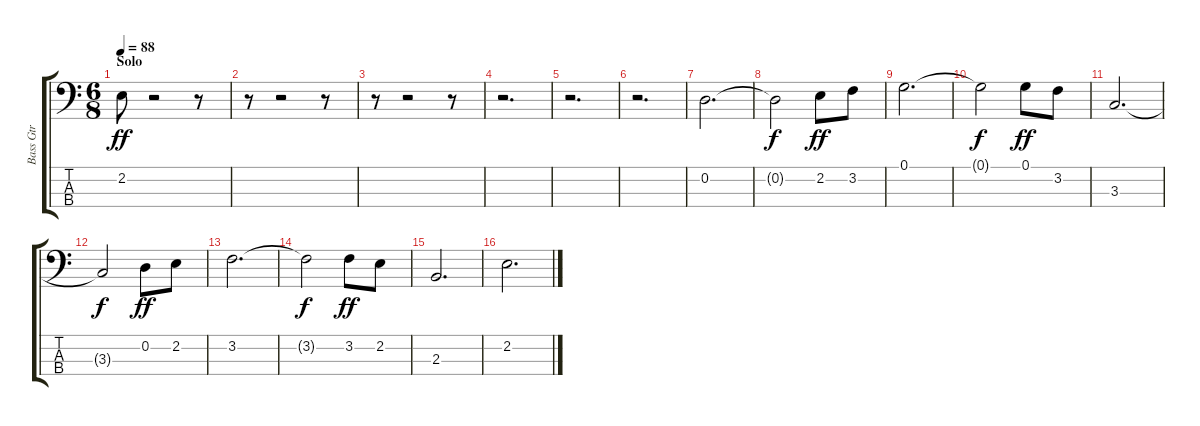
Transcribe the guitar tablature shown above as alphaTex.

\track ("Bass Gtr            " "Bass Gtr  ") {instrument electricbassfinger}
\staff {score tabs}
\tuning (G2 D2 A1 E1) {hide}
\ts (6 8)
\section ("" "Solo")
\tempo 88
\clef f4
\ks c
2.2.8{dy ff} r.2 r.8 |
r.8 r.2 r.8 |
r.8 r.2 r.8 |
r.2{d} |
r.2{d} |
r.2{d} |
0.2.2{d} |
0.2{t}.2{dy f} 2.2.8{dy ff} 3.2.8 |
0.1.2{d} |
0.1{t}.2{dy f} 0.1.8{dy ff} 3.2.8 |
3.3.2{d} |
3.3{t}.2{dy f} 0.2.8{dy ff} 2.2.8 |
3.2.2{d} |
3.2{t}.2{dy f} 3.2.8{dy ff} 2.2.8 |
2.3.2{d} |
2.2.2{d}
